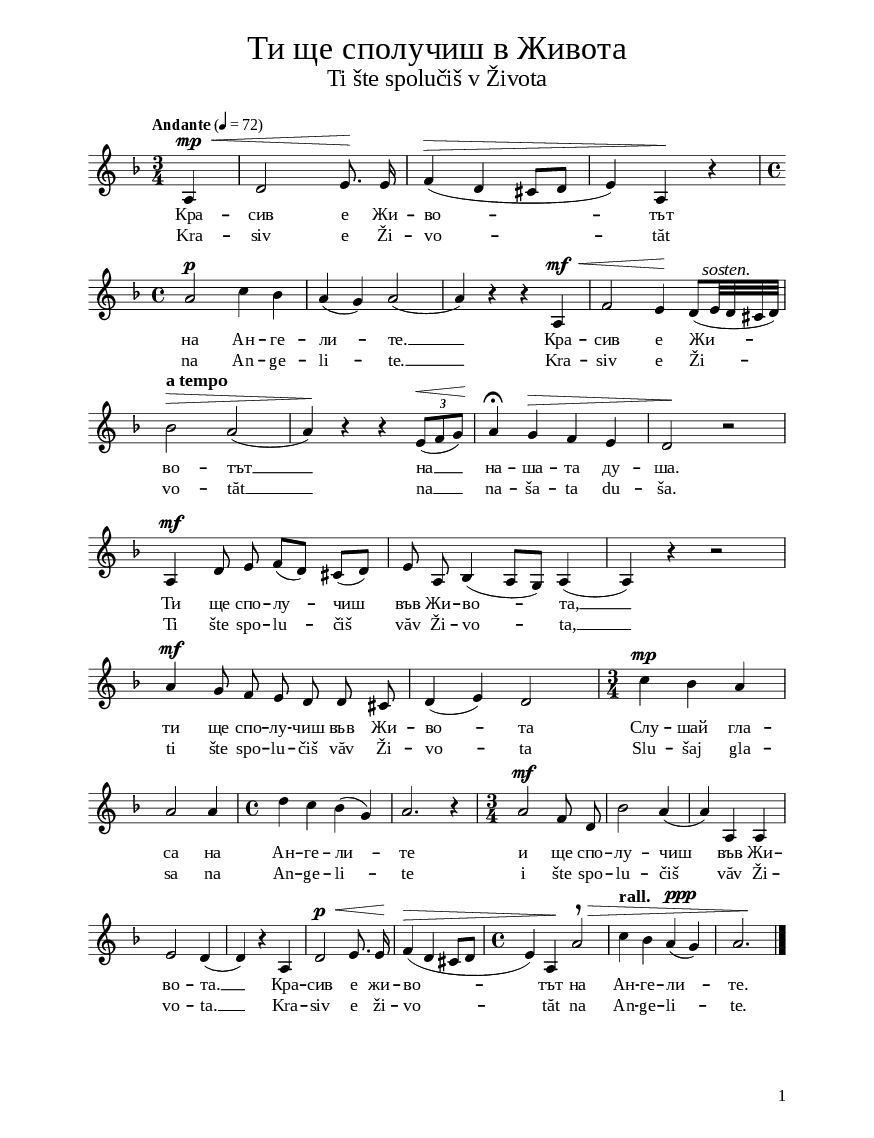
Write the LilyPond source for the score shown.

\version "2.24.1"

% include paper part and global functions
\include "include/globals.ily"

\bookpart {
  \label #'ref214
  \tocItem \markup "Ти ще сполучиш в Живота – Ti šte spolučiš v Života"
  \include "include/bookpart-paper.ily"
  \score {
    \include "include/score-layout.ily"

    \new Voice \absolute {
      \clef treble
      \key d \minor
      \time 3/4
      \tempoFunc "Andante" 4 "72"
      \autoBeamOff
      \partial 4

      a4^\mp^\< | d'2 e'8. \! e'16 | f'4^\> ( d'4 cis'8[d'8] |  e'4 ) a4 \! r4 | \break

      \time 4/4  a'2^ \p c''4 bes'4 | a'4 ( g'4 ) a'2 ( | a'4 ) r4 r4 a4^\mf ^\< | f'2 e'4 \! d'8 ^\markup { \large \italic "   sosten."} [( e'32 d'32 cis'32 d'32 )] | \break

      \once \override Hairpin.shorten-pair = #'(0 . -3) bes'2^\> ^\markup { \large \bold "a tempo" } a'2 ( | a'4 ) \! r4 r4 \override TupletNumber.text = \markup { \bold "3"} \times 2/3  { e'8^\< [( f'8 g'8 )] } | a'4 \! \fermata
      \once \override Hairpin.to-barline = ##f
      g'4^\> f'4 e'4 |   d'2 \! r2 | \break

      a4^\mf d'8 e'8 f'8 [( d'8 )]  cis'8 [( d'8 )] | e'8 a8 bes4 ( a8 [g8] ) a4 ( | a4 ) r4 r2 | \break

      a'4^\mf g'8 f'8 e'8 d'8 d'8 cis'8 | d'4 ( e'4 ) d'2 | \time 3/4  | c''4^\mp bes'4 a'4 | \break

      a'2 a'4 | \time 4/4  d''4 c''4 bes'4 ( g'4 ) | a'2. r4 | \time 3/4 | a'2^\mf f'8 d'8 | 

      bes'2 a'4 ( | a'4 ) a4 a4 | \break  e'2 d'4 ( | d'4 ) r4 a4 |
      
      d'2^\p^\< e'8. e'16 \! | 


      f'4^\> ( d'4 cis'8 [d'8] | \time 4/4  e'4 ) a4 \! ^\markup { "      " \fontsize #3 \musicglyph "comma"}

      \once \override Hairpin.shorten-pair = #'(1.5 . -4)
      a'2  ^\> | c''4 ^\markup { \large \bold "rall." }  bes'4 a'4^\markup { \dynamic "ppp"} ( g'4 ) | a'2. \! \bar "|."

    }
    \addlyrics {

      Кра -- сив е Жи -- во -- тът на Ан -- ге -- ли -- те. __
      Кра -- сив е Жи -- во -- тът __ на __ на -- ша -- та ду -- ша.
      Ти ще спо -- лу -- чиш във Жи -- во -- та, __
      ти ще спо -- лу -- чиш във Жи -- во -- та
      Слу -- шай гла -- са на Ан -- ге -- ли -- те
      и ще спо -- лу -- чиш във Жи -- во -- та. __
      Кра -- сив е жи -- во -- тът на Ан -- ге -- ли -- те.

    }

      \addlyrics {

      Kra -- siv e Ži -- vo -- tăt na An -- ge -- li -- te. __
      Kra -- siv e Ži -- vo -- tăt __ na __ na -- ša -- ta du -- ša.
      Ti šte spo -- lu -- čiš văv Ži -- vo -- ta, __
      ti šte spo -- lu -- čiš văv Ži -- vo -- ta
      Slu -- šaj gla -- sa na An -- ge -- li -- te
      i šte spo -- lu -- čiš văv Ži -- vo -- ta. __
      Kra -- siv e ži -- vo -- tăt na An -- ge -- li -- te.

    }

    \header {
      title = \titleFunc "Ти ще сполучиш в Живота" "Ti šte spolučiš v Života"
    }

    \midi{}

  } % score
  \pageBreak
  % include foreign translation(s) of the song
  \version "2.24.0"

\markup \fill-line { \fontsize #deTitleFontSize "Du wirst im Leben glücken" }
\markup \null
\markup \null
\markup \fontsize #deCoupletFontSize {
    \hspace #14
    \override #`(baseline-skip . ,deCoupletBaselineSkip)
    \column {
      \line {   "   " Schön ist das Leben der Engel.  }
      \line {   "   " Schön ist das Leben unserer Seele.  }
      \line {   "   " Du wirst im Leben glücken. }
      \line {   "   " Höre die Stimme der Engel  }
      \line {   "   " und Du wirst im Leben glücken.  }
      \line {   "   " Schön ist das Leben der Engel.  }
    }
}



} % bookpart

% Più mosso
%
